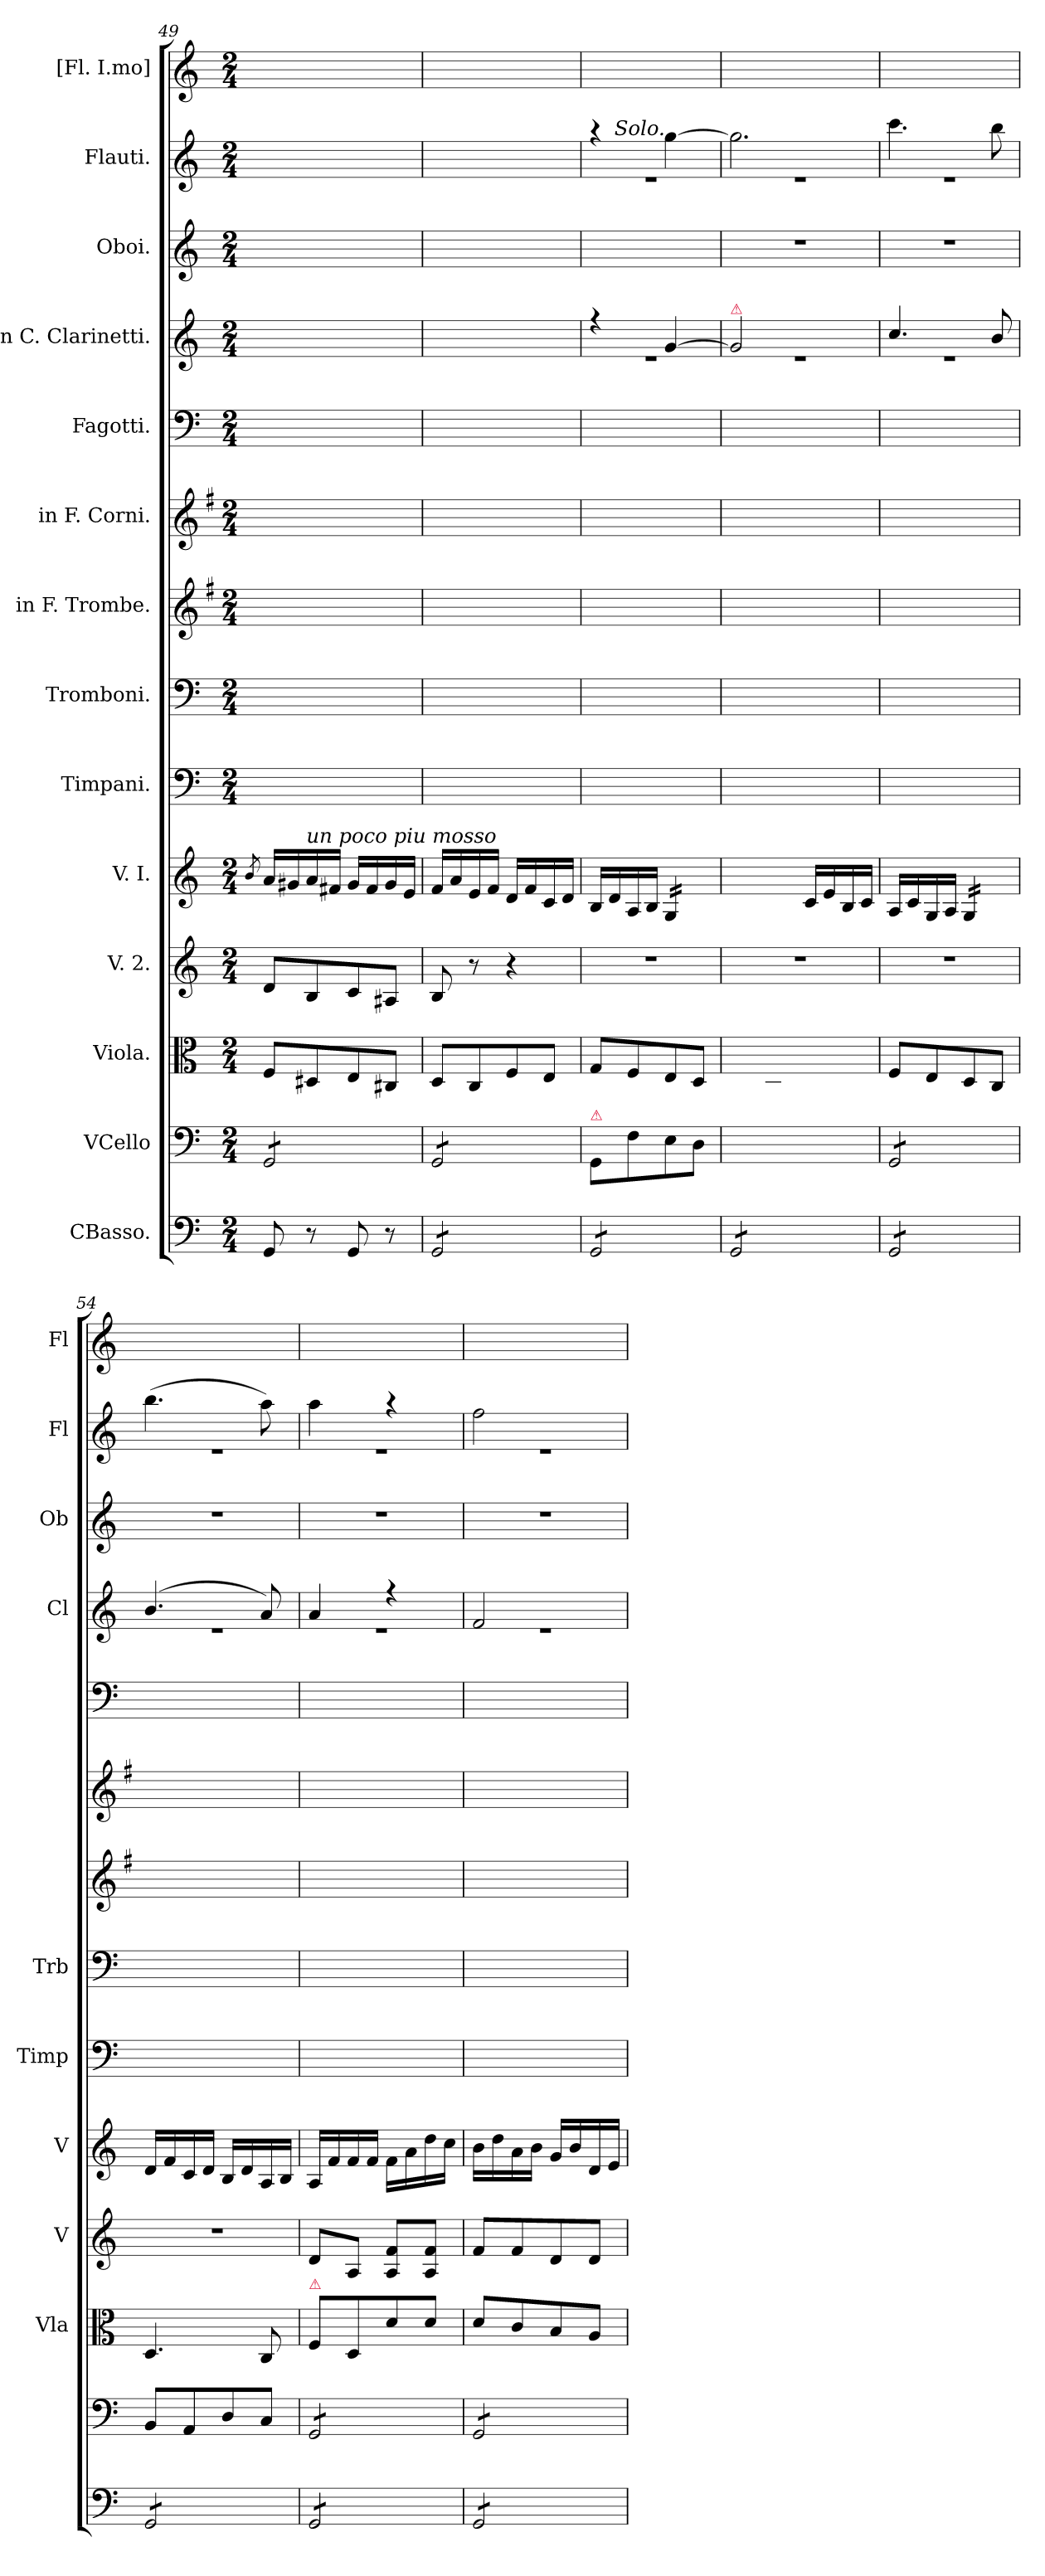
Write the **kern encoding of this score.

**kern	**kern	**kern	**kern	**kern	**kern	**kern	**kern	**kern	**kern	**kern	**kern	**kern	**kern
*part14	*part13	*part12	*part11	*part10	*part9	*part8	*part7	*part6	*part5	*part4	*part3	*part2	*part1
*staff14	*staff13	*staff12	*staff11	*staff10	*staff9	*staff8	*staff7	*staff6	*staff5	*staff4	*staff3	*staff2	*staff1
*I"CBasso.	*I"VCello	*I"Viola.	*I"V. 2.	*I"V. I.	*I"Timpani.	*I"Tromboni.	*I"in F. Trombe.	*I"in F. Corni.	*I"Fagotti.	*I"in C. Clarinetti.	*I"Oboi.	*I"Flauti.	*I"[Fl. I.mo]
*	*	*I'Vla	*I'V	*I'V	*I'Timp	*I'Trb	*	*	*	*I'Cl	*I'Ob	*I'Fl	*I'Fl
*clefF4	*clefF4	*clefC3	*clefG2	*clefG2	*clefF4	*clefF4	*clefG2	*clefG2	*clefF4	*clefG2	*clefG2	*clefG2	*clefG2
*	*	*	*	*	*	*	*ITrd-3c-5	*ITrd4c7	*	*	*	*	*
*k[]	*k[]	*k[]	*k[]	*k[]	*k[]	*k[]	*k[]	*k[]	*k[]	*k[]	*k[]	*k[]	*k[]
*C:	*C:	*C:	*C:	*C:	*C:	*C:	*C:	*C:	*C:	*C:	*C:	*C:	*C:
*M2/4	*M2/4	*M2/4	*M2/4	*M2/4	*M2/4	*M2/4	*M2/4	*M2/4	*M2/4	*M2/4	*M2/4	*M2/4	*M2/4
=49	=49	=49	=49	=49	=49	=49	=49	=49	=49	=49	=49	=49	=49
.	.	.	.	8qb/	.	.	.	.	.	.	.	.	.
*	*tremolo	*	*	*	*	*	*	*	*	*	*	*	*
8GG/	8GG/L	8F/L	8d/L	16a/LL	2ryy	2ryy	2ryy	2ryy	2ryy	2ryy	2ryy	2ryy	2ryy
.	.	.	.	16g#X/	.	.	.	.	.	.	.	.	.
!	!	!	!	!LO:TX:a:i:t=un poco piu mosso	!	!	!	!	!	!	!	!	!
8r	8GG/	8D#X/	8B/	16a/	.	.	.	.	.	.	.	.	.
.	.	.	.	16f#X/JJ	.	.	.	.	.	.	.	.	.
8GG/	8GG/	8E/	8c/	16g#/LL	.	.	.	.	.	.	.	.	.
.	.	.	.	16f#/	.	.	.	.	.	.	.	.	.
8r	8GG/J	8C#X/J	8A#X/J	16g#/	.	.	.	.	.	.	.	.	.
.	.	.	.	16e/JJ	.	.	.	.	.	.	.	.	.
=50	=50	=50	=50	=50	=50	=50	=50	=50	=50	=50	=50	=50	=50
*tremolo	*	*	*	*	*	*	*	*	*	*	*	*	*
8GG/L	8GG/L	8D/L	8B/	16f/LL	2ryy	2ryy	2ryy	2ryy	2ryy	2ryy	2ryy	2ryy	2ryy
.	.	.	.	16a/	.	.	.	.	.	.	.	.	.
8GG/	8GG/	8C/	8r	16e/	.	.	.	.	.	.	.	.	.
.	.	.	.	16f/JJ	.	.	.	.	.	.	.	.	.
8GG/	8GG/	8F/	4r	16d/LL	.	.	.	.	.	.	.	.	.
.	.	.	.	16f/	.	.	.	.	.	.	.	.	.
8GG/J	8GG/J	8E/J	.	16c/	.	.	.	.	.	.	.	.	.
*	*Xtremolo	*	*	*	*	*	*	*	*	*	*	*	*
.	.	.	.	16d/JJ	.	.	.	.	.	.	.	.	.
=51	=51	=51	=51	=51	=51	=51	=51	=51	=51	=51	=51	=51	=51
*	*	*	*	*	*	*	*	*	*	*^	*	*^	*
!	!LO:TX:a:color=crimson:t=⚠	!	!	!	!	!	!	!	!	!	!	!	!	!	!
8GG/L	8GG/L	8G/L	2r	16B/LL	2ryy	2ryy	2ryy	2ryy	2ryy	4r	2re	2ryy	4r	2re	2ryy
.	.	.	.	16d/	.	.	.	.	.	.	.	.	.	.	.
8GG/	8F\	8F/	.	16A/	.	.	.	.	.	.	.	.	.	.	.
.	.	.	.	16B/JJ	.	.	.	.	.	.	.	.	.	.	.
!	!	!	!	!	!	!	!	!	!	!	!	!	!LO:TX:a:i:rj:t=Solo.	!	!
*	*	*	*	*tremolo	*	*	*	*	*	*	*	*	*	*	*
8GG/	8E\	8E/	.	16G/LL	.	.	.	.	.	[4g/	.	.	[4gg\	.	.
.	.	.	.	16G/	.	.	.	.	.	.	.	.	.	.	.
8GG/J	8D\J	8D/J	.	16G/	.	.	.	.	.	.	.	.	.	.	.
.	.	.	.	16G/JJ	.	.	.	.	.	.	.	.	.	.	.
*	*	*	*	*Xtremolo	*	*	*	*	*	*	*	*	*	*	*
=52	=52	=52	=52	=52	=52	=52	=52	=52	=52	=52	=52	=52	=52	=52	=52
!	!	!	!	!	!	!	!	!	!	!LO:TX:a:color=crimson:t=⚠	!	!	!	!	!
!	!	!	!	!	!	!	!	!	!	!	!	!	!LO:N:vis=2.	!	!
8GG/L	8C/Lyy	8C/Lyy	2r	16e/LLyy	2ryy	2ryy	2ryy	2ryy	2ryy	2g/]	2re	2r	2gg\]	2re	2ryy
.	.	.	.	16g/	.	.	.	.	.	.	.	.	.	.	.
8GG/	8BB/	8D/	.	16d/	.	.	.	.	.	.	.	.	.	.	.
.	.	.	.	16e/JJ	.	.	.	.	.	.	.	.	.	.	.
8GG/	8GG/	8F/	.	16c/LL	.	.	.	.	.	.	.	.	.	.	.
.	.	.	.	16e/	.	.	.	.	.	.	.	.	.	.	.
8GG/J	8GG/J	8E/J	.	16B/	.	.	.	.	.	.	.	.	.	.	.
.	.	.	.	16c/JJ	.	.	.	.	.	.	.	.	.	.	.
=53	=53	=53	=53	=53	=53	=53	=53	=53	=53	=53	=53	=53	=53	=53	=53
*	*tremolo	*	*	*	*	*	*	*	*	*	*	*	*	*	*
8GG/L	8GG/L	8F/L	2r	16A/LL	2ryy	2ryy	2ryy	2ryy	2ryy	4.cc/	2re	2r	4.ccc\	2re	2ryy
.	.	.	.	16c/	.	.	.	.	.	.	.	.	.	.	.
8GG/	8GG/	8E/	.	16G/	.	.	.	.	.	.	.	.	.	.	.
.	.	.	.	16A/JJ	.	.	.	.	.	.	.	.	.	.	.
*	*	*	*	*tremolo	*	*	*	*	*	*	*	*	*	*	*
8GG/	8GG/	8D/	.	16G/LL	.	.	.	.	.	.	.	.	.	.	.
.	.	.	.	16G/	.	.	.	.	.	.	.	.	.	.	.
8GG/J	8GG/J	8C/J	.	16G/	.	.	.	.	.	8b/	.	.	8bb\	.	.
*	*Xtremolo	*	*	*	*	*	*	*	*	*	*	*	*	*	*
.	.	.	.	16G/JJ	.	.	.	.	.	.	.	.	.	.	.
*	*	*	*	*Xtremolo	*	*	*	*	*	*	*	*	*	*	*
=54	=54	=54	=54	=54	=54	=54	=54	=54	=54	=54	=54	=54	=54	=54	=54
8GG/L	8BB/L	4.D/	2r	16d/LL	2ryy	2ryy	2ryy	2ryy	2ryy	(<4.b/	2re	2r	(>4.bb\	2re	2ryy
.	.	.	.	16f/	.	.	.	.	.	.	.	.	.	.	.
8GG/	8AA/	.	.	16c/	.	.	.	.	.	.	.	.	.	.	.
.	.	.	.	16d/JJ	.	.	.	.	.	.	.	.	.	.	.
8GG/	8D/	.	.	16B/LL	.	.	.	.	.	.	.	.	.	.	.
.	.	.	.	16d/	.	.	.	.	.	.	.	.	.	.	.
8GG/J	8C/J	8C/	.	16A/	.	.	.	.	.	8a/)	.	.	8aa\)	.	.
.	.	.	.	16B/JJ	.	.	.	.	.	.	.	.	.	.	.
=55	=55	=55	=55	=55	=55	=55	=55	=55	=55	=55	=55	=55	=55	=55	=55
!	!	!LO:TX:a:color=crimson:t=⚠	!	!	!	!	!	!	!	!	!	!	!	!	!
*	*tremolo	*	*	*	*	*	*	*	*	*	*	*	*	*	*
8GG/L	8GG/L	8F/L	8d/L	16A/LL	2ryy	2ryy	2ryy	2ryy	2ryy	4a/	2re	2r	4aa\	2re	2ryy
.	.	.	.	16f/	.	.	.	.	.	.	.	.	.	.	.
8GG/	8GG/	8D/	8A/J	16f/	.	.	.	.	.	.	.	.	.	.	.
.	.	.	.	16f/JJ	.	.	.	.	.	.	.	.	.	.	.
8GG/	8GG/	8d\	8A/ 8f/L	16f\LL	.	.	.	.	.	4r	.	.	4r	.	.
.	.	.	.	16a\	.	.	.	.	.	.	.	.	.	.	.
8GG/J	8GG/J	8d\J	8A/ 8f/J	16dd\	.	.	.	.	.	.	.	.	.	.	.
.	.	.	.	16cc\JJ	.	.	.	.	.	.	.	.	.	.	.
=56	=56	=56	=56	=56	=56	=56	=56	=56	=56	=56	=56	=56	=56	=56	=56
8GG/L	8GG/L	8d/L	8f/L	16b\LL	2ryy	2ryy	2ryy	2ryy	2ryy	2f/	2re	2r	2ff\	2re	2ryy
.	.	.	.	16dd\	.	.	.	.	.	.	.	.	.	.	.
8GG/	8GG/	8c/	8f/	16a\	.	.	.	.	.	.	.	.	.	.	.
.	.	.	.	16b\JJ	.	.	.	.	.	.	.	.	.	.	.
8GG/	8GG/	8B/	8d/	16g/LL	.	.	.	.	.	.	.	.	.	.	.
.	.	.	.	16b/	.	.	.	.	.	.	.	.	.	.	.
8GG/J	8GG/J	8A/J	8d/J	16d/	.	.	.	.	.	.	.	.	.	.	.
*	*Xtremolo	*	*	*	*	*	*	*	*	*	*	*	*	*	*
*Xtremolo	*	*	*	*	*	*	*	*	*	*	*	*	*	*	*
.	.	.	.	16e/JJ	.	.	.	.	.	.	.	.	.	.	.
*	*	*	*	*	*	*	*	*	*	*v	*v	*	*v	*v	*
=	=	=	=	=	=	=	=	=	=	=	=	=	=
*-	*-	*-	*-	*-	*-	*-	*-	*-	*-	*-	*-	*-	*-
